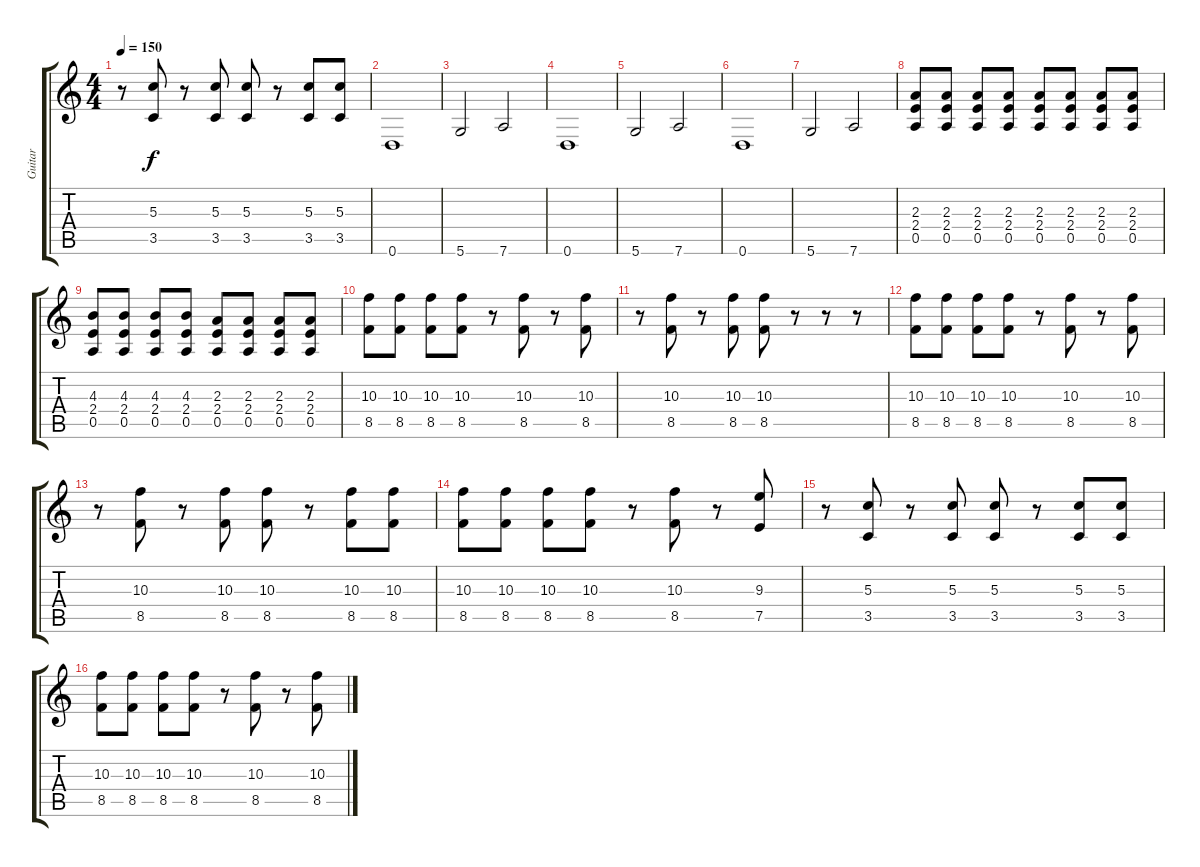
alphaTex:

\track ("Guitar" "Guitar") {instrument distortionguitar}
\staff {score tabs}
\tuning (E4 B3 G3 D3 A2 D2) {hide}
\ts (4 4)
\tempo 150
\clef g2
\ks c
r.8{dy f} (5.3 3.5).8 r.8 (5.3 3.5).8 (5.3 3.5).8 r.8 (5.3 3.5).8 (5.3 3.5).8 |
0.6.1 |
5.6.2 7.6.2 |
0.6.1 |
5.6.2 7.6.2 |
0.6.1 |
5.6.2 7.6.2 |
(2.3 2.4 0.5).8 (2.3 2.4 0.5).8 (2.3 2.4 0.5).8 (2.3 2.4 0.5).8 (2.3 2.4 0.5).8 (2.3 2.4 0.5).8 (2.3 2.4 0.5).8 (2.3 2.4 0.5).8 |
(4.3 2.4 0.5).8 (4.3 2.4 0.5).8 (4.3 2.4 0.5).8 (4.3 2.4 0.5).8 (2.3 2.4 0.5).8 (2.3 2.4 0.5).8 (2.3 2.4 0.5).8 (2.3 2.4 0.5).8 |
(10.3 8.5).8 (10.3 8.5).8 (10.3 8.5).8 (10.3 8.5).8 r.8 (10.3 8.5).8 r.8 (10.3 8.5).8 |
r.8 (10.3 8.5).8 r.8 (10.3 8.5).8 (10.3 8.5).8 r.8 r.8 r.8 |
(10.3 8.5).8 (10.3 8.5).8 (10.3 8.5).8 (10.3 8.5).8 r.8 (10.3 8.5).8 r.8 (10.3 8.5).8 |
r.8 (10.3 8.5).8 r.8 (10.3 8.5).8 (10.3 8.5).8 r.8 (10.3 8.5).8 (10.3 8.5).8 |
(10.3 8.5).8 (10.3 8.5).8 (10.3 8.5).8 (10.3 8.5).8 r.8 (10.3 8.5).8 r.8 (9.3 7.5).8 |
r.8 (5.3 3.5).8 r.8 (5.3 3.5).8 (5.3 3.5).8 r.8 (5.3 3.5).8 (5.3 3.5).8 |
(10.3 8.5).8 (10.3 8.5).8 (10.3 8.5).8 (10.3 8.5).8 r.8 (10.3 8.5).8 r.8 (10.3 8.5).8
